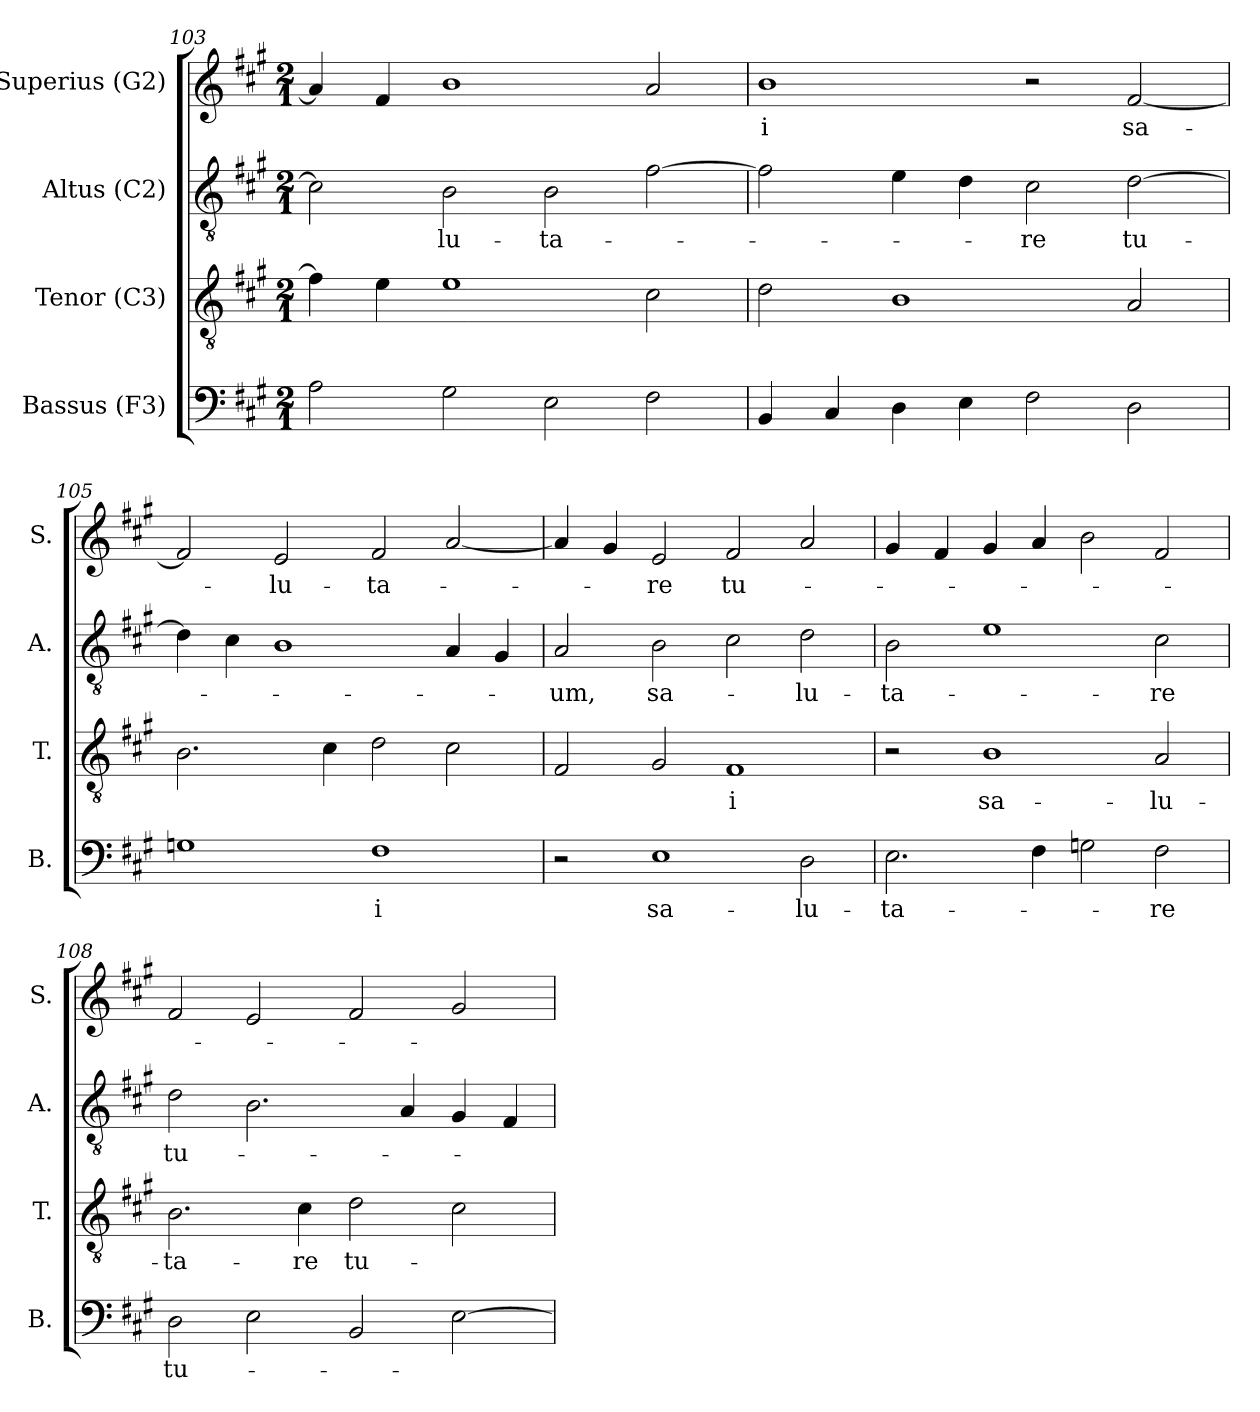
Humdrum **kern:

**kern	**text	**kern	**text	**kern	**text	**kern	**text
*part4	*part4	*part3	*part3	*part2	*part2	*part1	*part1
*staff4	*staff4	*staff3	*staff3	*staff2	*staff2	*staff1	*staff1
*I"Bassus (F3)	*	*I"Tenor (C3)	*	*I"Altus (C2)	*	*I"Superius (G2)	*
*I'B.	*	*I'T.	*	*I'A.	*	*I'S.	*
!!LO:LB:g=z
*clefF4	*	*clefGv2	*	*clefGv2	*	*clefG2	*
*	*	*ITrd7c12	*	*ITrd7c12	*	*	*
*k[f#c#g#]	*	*k[f#c#g#]	*	*k[f#c#g#]	*	*k[f#c#g#]	*
*A:	*	*A:	*	*A:	*	*A:	*
*M2/1	*	*M2/1	*	*M2/1	*	*M2/1	*
=103	=103	=103	=103	=103	=103	=103	=103
2Ai\	.	4F#i\]	.	2C#i\]	.	4ai/]	.
.	.	4Ei\	.	.	.	4f#i/	.
!	!	!	!	!	!LO:LY:b:color=#000000	!	!
2G#i\	.	1Ei	.	2BBi\	-lu-	1bi	.
!	!	!	!	!	!LO:LY:b:color=#000000	!	!
2Ei\	.	.	.	2BBi\	-ta-	.	.
2F#i\	.	2C#i\	.	[2F#i\	.	2ai/	.
=104	=104	=104	=104	=104	=104	=104	=104
!	!	!	!	!	!	!	!LO:LY:b:color=#000000
4BBi/	.	2Di\	.	2F#i\]	.	1bi	-i
4C#i/	.	.	.	.	.	.	.
4Di\	.	1BBi	.	4Ei\	.	.	.
4Ei\	.	.	.	4Di\	.	.	.
!	!	!	!	!	!LO:LY:b:color=#000000	!	!
2F#i\	.	.	.	2C#i\	-re	2r	.
!	!	!	!	!	!LO:LY:b:color=#000000	!	!
!	!	!	!	!	!	!	!LO:LY:b:color=#000000
2Di\	.	2AAi/	.	[2Di\	tu-	[2f#i/	sa-
=105	=105	=105	=105	=105	=105	=105	=105
1Gni	.	2.BBi\	.	4Di\]	.	2f#i/]	.
.	.	.	.	4C#i\	.	.	.
!	!	!	!	!	!	!	!LO:LY:b:color=#000000
.	.	.	.	1BBi	.	2ei/	-lu-
.	.	4C#i\	.	.	.	.	.
!	!LO:LY:b:color=#000000	!	!	!	!	!	!
!	!	!	!	!	!	!	!LO:LY:b:color=#000000
1F#i	-i	2Di\	.	.	.	2f#i/	-ta-
.	.	2C#i\	.	4AAi/	.	[2ai/	.
.	.	.	.	4GG#i/	.	.	.
=106	=106	=106	=106	=106	=106	=106	=106
!	!	!	!	!	!LO:LY:b:color=#000000	!	!
2r	.	2FF#i/	.	2AAi/	-um,	4ai/]	.
.	.	.	.	.	.	4g#i/	.
!	!LO:LY:b:color=#000000	!	!	!	!	!	!
!	!	!	!	!	!LO:LY:b:color=#000000	!	!
!	!	!	!	!	!	!	!LO:LY:b:color=#000000
1Ei	sa-	2GG#i/	.	2BBi\	sa-	2ei/	-re
!	!	!	!LO:LY:b:color=#000000	!	!	!	!
!	!	!	!	!	!	!	!LO:LY:b:color=#000000
.	.	1FF#i	-i	2C#i\	.	2f#i/	tu-
!	!LO:LY:b:color=#000000	!	!	!	!	!	!
!	!	!	!	!	!LO:LY:b:color=#000000	!	!
2Di\	-lu-	.	.	2Di\	-lu-	2ai/	.
!!LO:LB:g=z
=107	=107	=107	=107	=107	=107	=107	=107
!	!LO:LY:b:color=#000000	!	!	!	!	!	!
!	!	!	!	!	!LO:LY:b:color=#000000	!	!
2.Ei\	-ta-	2r	.	2BBi\	-ta-	4g#i/	.
.	.	.	.	.	.	4f#i/	.
!	!	!	!LO:LY:b:color=#000000	!	!	!	!
.	.	1BBi	sa-	1Ei	.	4g#i/	.
4F#i\	.	.	.	.	.	4ai/	.
2Gni\	.	.	.	.	.	2bi\	.
!	!LO:LY:b:color=#000000	!	!	!	!	!	!
!	!	!	!LO:LY:b:color=#000000	!	!	!	!
!	!	!	!	!	!LO:LY:b:color=#000000	!	!
2F#i\	-re	2AAi/	-lu-	2C#i\	-re	2f#i/	.
=108	=108	=108	=108	=108	=108	=108	=108
!	!LO:LY:b:color=#000000	!	!	!	!	!	!
!	!	!	!LO:LY:b:color=#000000	!	!	!	!
!	!	!	!	!	!LO:LY:b:color=#000000	!	!
2Di\	tu-	2.BBi\	-ta-	2Di\	tu-	2f#i/	.
2Ei\	.	.	.	2.BBi\	.	2ei/	.
!	!	!	!LO:LY:b:color=#000000	!	!	!	!
.	.	4C#i\	-re	.	.	.	.
!	!	!	!LO:LY:b:color=#000000	!	!	!	!
2BBi/	.	2Di\	tu-	.	.	2f#i/	.
.	.	.	.	4AAi/	.	.	.
[2Ei\	.	2C#i\	.	4GG#i/	.	2g#i/	.
.	.	.	.	4FF#i/	.	.	.
=	=	=	=	=	=	=	=
*-	*-	*-	*-	*-	*-	*-	*-
